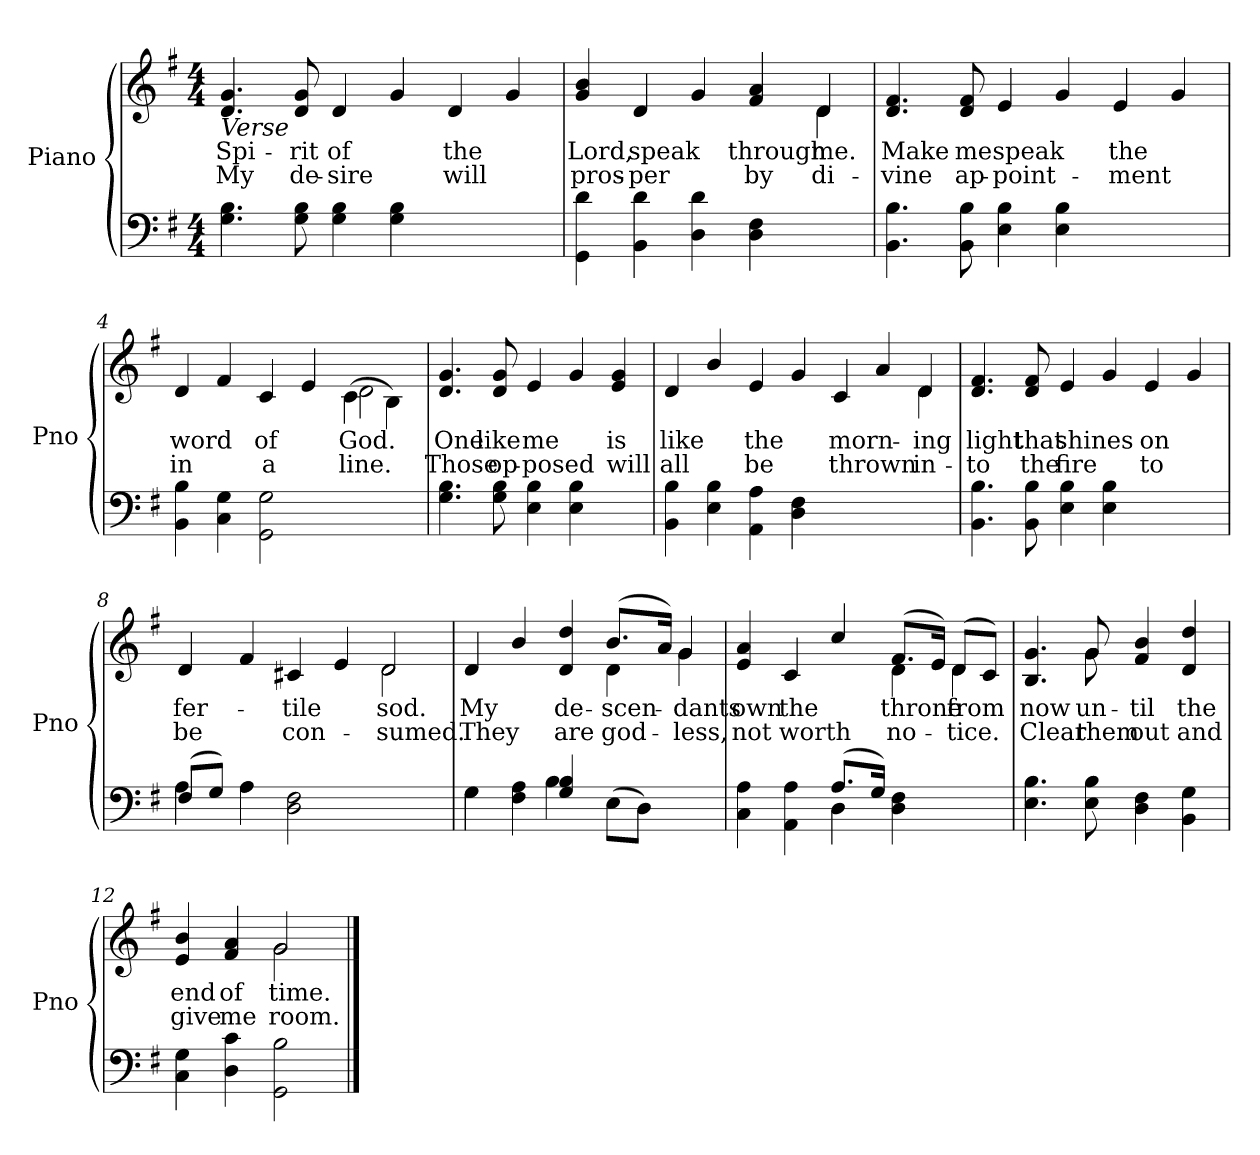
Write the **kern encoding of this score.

**kern	**kern	**text	**text
*part2	*part1	*part1	*part1
*staff2	*staff1	*staff1	*staff1
*I"Piano	*I"Piano	*	*
*I'Pno	*I'Pno	*	*
*clefF4	*clefG2	*	*
*k[f#]	*k[f#]	*	*
*M4/4	*M4/4	*	*
=1	=1	=1	=1
!	!LO:TX:b:i:t=Verse	!	!
!	!	!LO:LY:b	!LO:LY:b
4.G\ 4.B\	4.d/ 4.g/	Spi-	My
!	!	!LO:LY:b	!LO:LY:b
8G\ 8B\	8d/ 8g/	-rit	de-
!	!	!LO:LY:b	!LO:LY:b
4G\ 4B\	4d/	of	-sire
4G\ 4B\	4g/	.	.
!	!	!LO:LY:b	!LO:LY:b
2ryy	4d/	the	will
.	4g/	.	.
=2	=2	=2	=2
!	!	!LO:LY:b	!LO:LY:b
*	*^	*	*
4GG\ 4d\	4g/ 4b/	1ryy	Lord,	pros-
!	!	!	!LO:LY:b	!LO:LY:b
4BB\ 4d\	4d/	.	speak	-per
4D\ 4d\	4g/	.	.	.
!	!	!	!LO:LY:b	!LO:LY:b
4D\ 4F#\	4f#/ 4a/	.	through	by
!	!	!	!LO:LY:b	!LO:LY:b
4ryy	4d/	4d\	me.	di-
=3	=3	=3	=3	=3
!	!	!	!LO:LY:b	!LO:LY:b
*	*v	*v	*	*
4.BB\ 4.B\	4.d/ 4.f#/	Make	-vine
!	!	!LO:LY:b	!LO:LY:b
8BB\ 8B\	8d/ 8f#/	me	ap-
!	!	!LO:LY:b	!LO:LY:b
4E\ 4B\	4e/	speak	-point-
4E\ 4B\	4g/	.	.
!	!	!LO:LY:b	!LO:LY:b
2ryy	4e/	the	-ment
.	4g/	.	.
=4	=4	=4	=4
!	!	!LO:LY:b	!LO:LY:b
*	*^	*	*
4BB\ 4B\	4d/	1ryy	word	in
4C\ 4G\	4f#/	.	.	.
!	!	!	!LO:LY:b	!LO:LY:b
2GG\ 2G\	4c/	.	of	a
.	4e/	.	.	.
!	!	!	!LO:LY:b	!LO:LY:b
2ryy	(4c\	2d\	God.	line.
.	4B\)	.	.	.
*	*v	*v	*	*
!!LO:LB:g=z
=5	=5	=5	=5
!	!	!LO:LY:b	!LO:LY:b
4.G\ 4.B\	4.d/ 4.g/	One	Those
!	!	!LO:LY:b	!LO:LY:b
8G\ 8B\	8d/ 8g/	like	op-
!	!	!LO:LY:b	!LO:LY:b
4E\ 4B\	4e/	me	-posed
4E\ 4B\	4g/	.	.
!	!	!LO:LY:b	!LO:LY:b
4ryy	4e/ 4g/	is	will
=6	=6	=6	=6
!	!	!LO:LY:b	!LO:LY:b
*	*^	*	*
4BB\ 4B\	4d/	1.ryy	like	all
4E\ 4B\	4b/	.	.	.
!	!	!	!LO:LY:b	!LO:LY:b
4AA\ 4A\	4e/	.	the	be
4D\ 4F#\	4g/	.	.	.
!	!	!	!LO:LY:b	!LO:LY:b
2.ryy	4c/	.	morn-	thrown
.	4a/	.	.	.
!	!	!	!LO:LY:b	!LO:LY:b
.	4d/	4d\	-ing	in-
=7	=7	=7	=7	=7
!	!	!	!LO:LY:b	!LO:LY:b
*	*v	*v	*	*
4.BB\ 4.B\	4.d/ 4.f#/	light	-to
!	!	!LO:LY:b	!LO:LY:b
8BB\ 8B\	8d/ 8f#/	that	the
!	!	!LO:LY:b	!LO:LY:b
4E\ 4B\	4e/	shines	fire
4E\ 4B\	4g/	.	.
!	!	!LO:LY:b	!LO:LY:b
2ryy	4e/	on	to
.	4g/	.	.
=8	=8	=8	=8
*^	*	*	*
!	!	!	!LO:LY:b	!LO:LY:b
*	*	*^	*	*
(8F#/L	4A\	4d/	1ryy	fer-	be
8G/J)	.	.	.	.	.
4A\	4A\	4f#/	.	.	.
!	!	!	!	!LO:LY:b	!LO:LY:b
2D\ 2F#\	2ryy	4c#X/	.	-tile	con-
.	.	4e/	.	.	.
!	!	!	!	!LO:LY:b	!LO:LY:b
2ryy	2ryy	2d/	2d\	sod.	-sumed.
!!LO:LB:g=z	!!
=9	=9	=9	=9	=9	=9
!	!	!	!	!LO:LY:b	!LO:LY:b
4G\	4G\	4d/	2.ryy	My	They
4F#\ 4A\	4ryy	4b/	.	.	.
!	!	!	!	!LO:LY:b	!LO:LY:b
4G/ 4B/	4B\	4d/ 4dd/	.	de-	are
!	!	!	!	!LO:LY:b	!LO:LY:b
(8E\L	4ryy	(8.b/L	4d\	-scen-	god-
8D\J)	.	.	.	.	.
.	.	16a/Jk)	.	.	.
!	!	!	!	!LO:LY:b	!LO:LY:b
4ryy	4ryy	4g/	4g\	-dants	-less,
=10	=10	=10	=10	=10	=10
!	!	!	!	!LO:LY:b	!LO:LY:b
4C\ 4A\	2ryy	4e/ 4a/	2.ryy	own	not
!	!	!	!	!LO:LY:b	!LO:LY:b
4AA\ 4A\	.	4c/	.	the	worth
(8.A/L	4D\	4cc/	.	.	.
16G/Jk)	.	.	.	.	.
!	!	!	!	!LO:LY:b	!LO:LY:b
4D\ 4F#\	4ryy	(8.f#/L	4d\	throne	no-
.	.	16e/Jk)	.	.	.
!	!	!	!	!LO:LY:b	!LO:LY:b
4ryy	4ryy	(8d/L	4d\	from	-tice.
.	.	8c/J)	.	.	.
*v	*v	*	*	*	*
=11	=11	=11	=11	=11
!	!	!	!LO:LY:b	!LO:LY:b
4.E\ 4.B\	4.B/ 4.g/	4.ryy	now	Clear
!	!	!	!LO:LY:b	!LO:LY:b
8E\ 8B\	8g/	8g\	un-	them
!	!	!	!LO:LY:b	!LO:LY:b
4D\ 4F#\	4f#/ 4b/	2ryy	-til	out
!	!	!	!LO:LY:b	!LO:LY:b
4BB\ 4G\	4d/ 4dd/	.	the	and
=12	=12	=12	=12	=12
!	!	!	!LO:LY:b	!LO:LY:b
4C\ 4G\	4e/ 4b/	2ryy	end	give
!	!	!	!LO:LY:b	!LO:LY:b
4D\ 4c\	4f#/ 4a/	.	of	me
!	!	!	!LO:LY:b	!LO:LY:b
2GG\ 2B\	2g/	2g\	time.	room.
*	*v	*v	*	*
==	==	==	==
*-	*-	*-	*-
